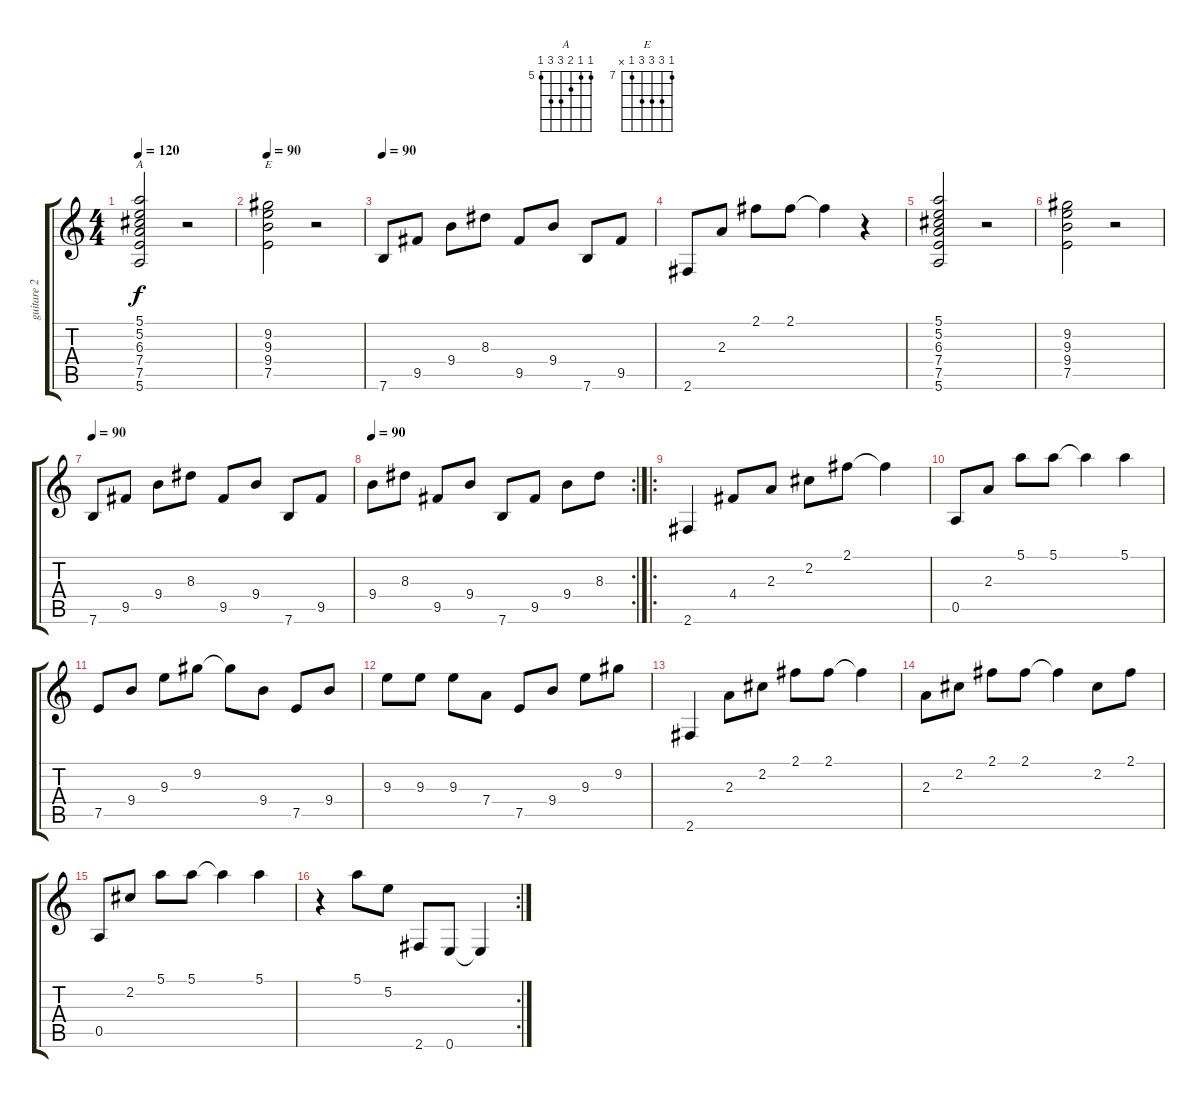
\track ("guitare 2" "guitare 2") {instrument acousticguitarsteel}
\staff {score tabs}
\tuning (E4 B3 G3 D3 A2 E2) {hide}
\chord ("A" 5 5 6 7 7 5) {firstfret 5}
\chord ("E" 7 9 9 9 7 x) {firstfret 7}
\ts (4 4)
\tempo 120
\tempo 90
\tempo 120
\clef g2
\ks c
(5.1 5.2 6.3 7.4 7.5 5.6).2{ch "A" dy f instrument acousticguitarsteel} r.2 |
\tempo 90
(9.2 9.3 9.4 7.5).2{ch "E"} r.2 |
\tempo 90
7.6.8 9.5.8 9.4.8 8.3.8 9.5.8 9.4.8 7.6.8 9.5.8 |
2.6.8 2.3.8 2.1.8 2.1.8 2.1{t}.4 r.4 |
(5.1 5.2 6.3 7.4 7.5 5.6).2 r.2 |
(9.2 9.3 9.4 7.5).2 r.2 |
\tempo 90
7.6.8 9.5.8 9.4.8 8.3.8 9.5.8 9.4.8 7.6.8 9.5.8 |
\rc 2
\tempo 90
9.4.8 8.3.8 9.5.8 9.4.8 7.6.8 9.5.8 9.4.8 8.3.8 |
\ro
2.6.4 4.4.8 2.3.8 2.2.8 2.1.8 2.1{t}.4 |
0.5.8 2.3.8 5.1.8 5.1.8 5.1{t}.4 5.1.4 |
7.5.8 9.4.8 9.3.8 9.2.8 9.2{t}.8 9.4.8 7.5.8 9.4.8 |
9.3.8 9.3.8 9.3.8 7.4.8 7.5.8 9.4.8 9.3.8 9.2.8 |
2.6.4 2.3.8 2.2.8 2.1.8 2.1.8 2.1{t}.4 |
2.3.8 2.2.8 2.1.8 2.1.8 2.1{t}.4 2.2.8 2.1.8 |
0.5.8 2.2.8 5.1.8 5.1.8 5.1{t}.4 5.1.4 |
\rc 2
r.4 5.1.8 5.2.8 2.6.8 0.6.8 0.6{t}.4
